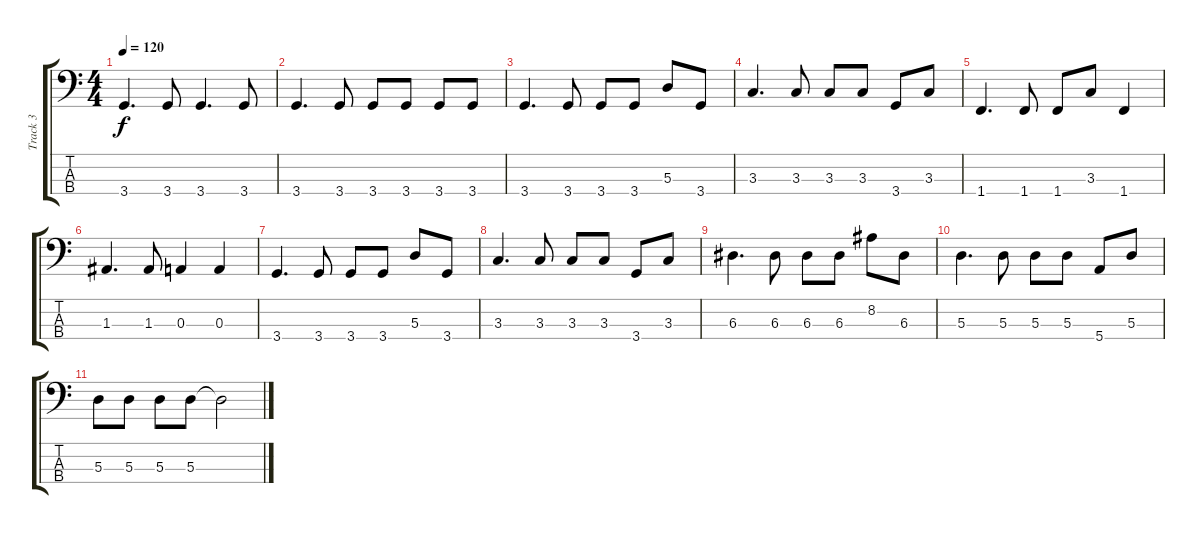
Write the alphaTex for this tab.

\track ("Track 3" "Track 3") {instrument electricbassfinger}
\staff {score tabs}
\tuning (G2 D2 A1 E1) {hide}
\ts (4 4)
\tempo 120
\clef f4
\ks c
3.4.4{d dy f} 3.4.8 3.4.4{d} 3.4.8 |
3.4.4{d} 3.4.8 3.4.8 3.4.8 3.4.8 3.4.8 |
3.4.4{d} 3.4.8 3.4.8 3.4.8 5.3.8 3.4.8 |
3.3.4{d} 3.3.8 3.3.8 3.3.8 3.4.8 3.3.8 |
1.4.4{d} 1.4.8 1.4.8 3.3.8 1.4.4 |
1.3.4{d} 1.3.8 0.3.4 0.3.4 |
3.4.4{d} 3.4.8 3.4.8 3.4.8 5.3.8 3.4.8 |
3.3.4{d} 3.3.8 3.3.8 3.3.8 3.4.8 3.3.8 |
6.3.4{d} 6.3.8 6.3.8 6.3.8 8.2.8 6.3.8 |
5.3.4{d} 5.3.8 5.3.8 5.3.8 5.4.8 5.3.8 |
5.3.8 5.3.8 5.3.8 5.3.8 5.3{t}.2
